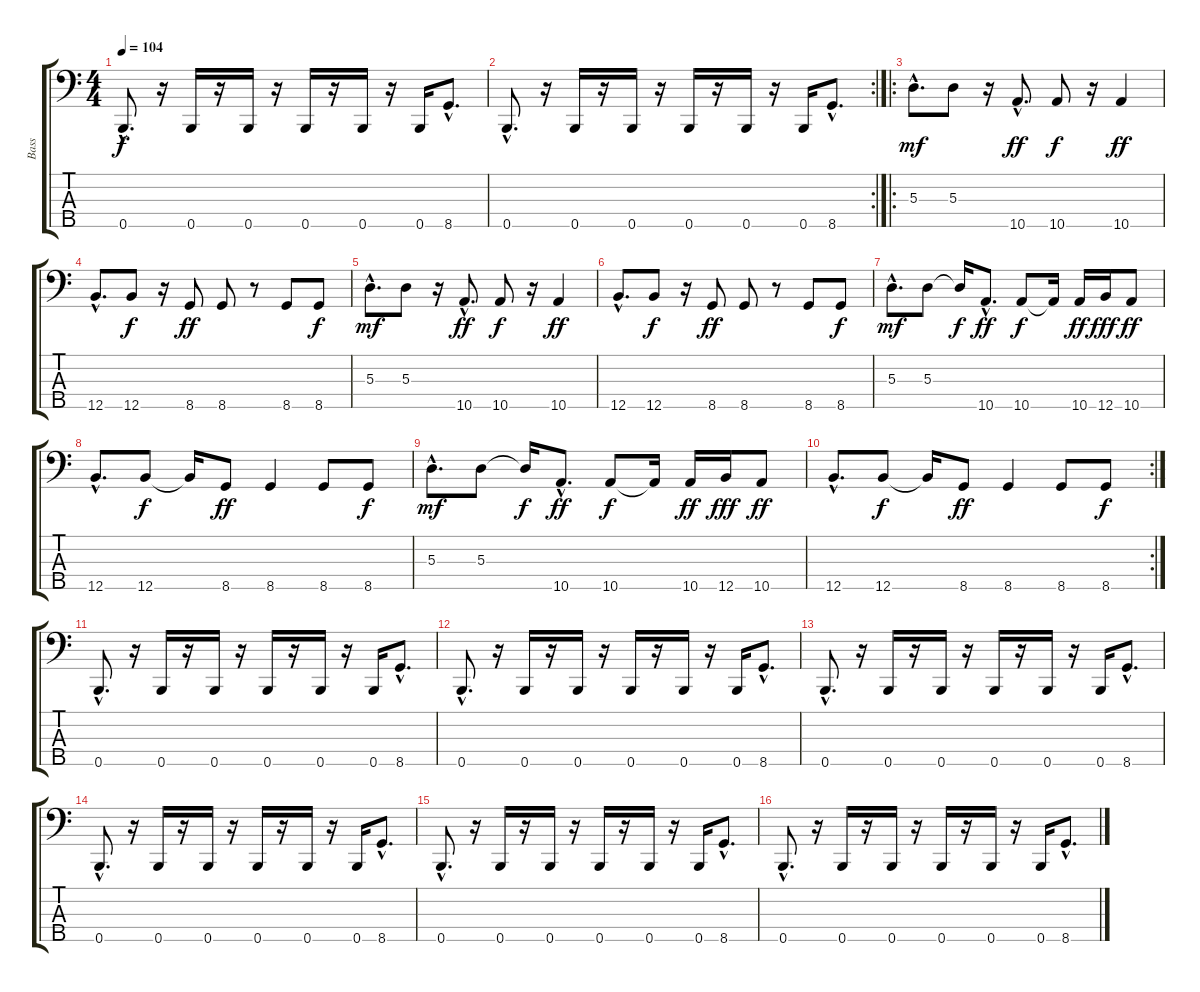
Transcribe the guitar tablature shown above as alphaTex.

\track ("Bass" "Bass") {instrument electricbassfinger}
\staff {score tabs}
\tuning (G2 D2 A1 E1 B0) {hide}
\ts (4 4)
\tempo 104
\clef f4
\ks c
0.5{hac}.8{d dy f} r.16 0.5.16 r.16 0.5.16 r.16 0.5.16 r.16 0.5.16 r.16 0.5.16 8.5{hac}.8{d} |
\rc 2
0.5{hac}.8{d} r.16 0.5.16 r.16 0.5.16 r.16 0.5.16 r.16 0.5.16 r.16 0.5.16 8.5{hac}.8{d} |
\ro
5.3{hac}.8{d dy mf} 5.3.8 r.16 10.5{hac}.8{d dy ff} 10.5.8{dy f} r.16 10.5.4{dy ff} |
12.5{hac}.8{d} 12.5.8{dy f} r.16 8.5.8{dy ff} 8.5.8 r.8 8.5.8 8.5.8{dy f} |
5.3{hac}.8{d dy mf} 5.3.8 r.16 10.5{hac}.8{d dy ff} 10.5.8{dy f} r.16 10.5.4{dy ff} |
12.5{hac}.8{d} 12.5.8{dy f} r.16 8.5.8{dy ff} 8.5.8 r.8 8.5.8 8.5.8{dy f} |
5.3{hac}.8{d dy mf} 5.3.8 5.3{t}.16{dy f} 10.5{hac}.8{d dy ff} 10.5.8{dy f} 10.5{t}.16 10.5.16{dy ff} 12.5.16{dy fff} 10.5.8{dy ff} |
12.5{hac}.8{d} 12.5.8{dy f} 12.5{t}.16 8.5.8{dy ff} 8.5.4 8.5.8 8.5.8{dy f} |
5.3{hac}.8{d dy mf} 5.3.8 5.3{t}.16{dy f} 10.5{hac}.8{d dy ff} 10.5.8{dy f} 10.5{t}.16 10.5.16{dy ff} 12.5.16{dy fff} 10.5.8{dy ff} |
\rc 2
12.5{hac}.8{d} 12.5.8{dy f} 12.5{t}.16 8.5.8{dy ff} 8.5.4 8.5.8 8.5.8{dy f} |
0.5{hac}.8{d} r.16 0.5.16 r.16 0.5.16 r.16 0.5.16 r.16 0.5.16 r.16 0.5.16 8.5{hac}.8{d} |
0.5{hac}.8{d} r.16 0.5.16 r.16 0.5.16 r.16 0.5.16 r.16 0.5.16 r.16 0.5.16 8.5{hac}.8{d} |
0.5{hac}.8{d} r.16 0.5.16 r.16 0.5.16 r.16 0.5.16 r.16 0.5.16 r.16 0.5.16 8.5{hac}.8{d} |
0.5{hac}.8{d} r.16 0.5.16 r.16 0.5.16 r.16 0.5.16 r.16 0.5.16 r.16 0.5.16 8.5{hac}.8{d} |
0.5{hac}.8{d} r.16 0.5.16 r.16 0.5.16 r.16 0.5.16 r.16 0.5.16 r.16 0.5.16 8.5{hac}.8{d} |
0.5{hac}.8{d} r.16 0.5.16 r.16 0.5.16 r.16 0.5.16 r.16 0.5.16 r.16 0.5.16 8.5{hac}.8{d}
